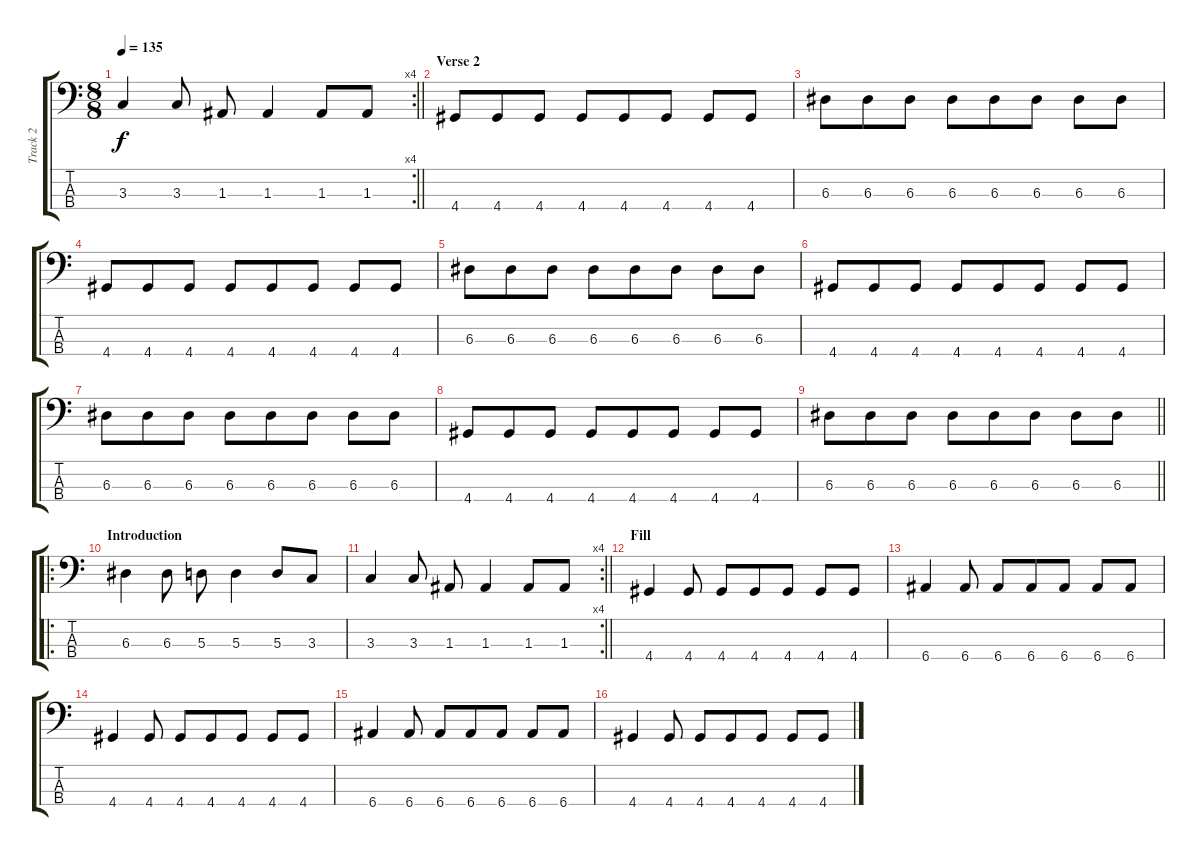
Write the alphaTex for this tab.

\track ("Track 2" "Track 2") {instrument electricbasspick}
\staff {score tabs}
\tuning (G2 D2 A1 E1) {hide}
\rc 4
\ts (8 8)
\tempo 135
\clef f4
\barLineRight lightlight
\ks c
3.3.4{dy f} 3.3.8 1.3.8 1.3.4 1.3.8 1.3.8 |
\section ("" "Verse 2")
4.4.8 4.4.8 4.4.8 4.4.8 4.4.8 4.4.8 4.4.8 4.4.8 |
6.3.8 6.3.8 6.3.8 6.3.8 6.3.8 6.3.8 6.3.8 6.3.8 |
4.4.8 4.4.8 4.4.8 4.4.8 4.4.8 4.4.8 4.4.8 4.4.8 |
6.3.8 6.3.8 6.3.8 6.3.8 6.3.8 6.3.8 6.3.8 6.3.8 |
4.4.8 4.4.8 4.4.8 4.4.8 4.4.8 4.4.8 4.4.8 4.4.8 |
6.3.8 6.3.8 6.3.8 6.3.8 6.3.8 6.3.8 6.3.8 6.3.8 |
4.4.8 4.4.8 4.4.8 4.4.8 4.4.8 4.4.8 4.4.8 4.4.8 |
\barLineRight lightlight
6.3.8 6.3.8 6.3.8 6.3.8 6.3.8 6.3.8 6.3.8 6.3.8 |
\ro
\section ("" "Introduction")
6.3.4 6.3.8 5.3.8 5.3.4 5.3.8 3.3.8 |
\rc 4
\barLineRight lightlight
3.3.4 3.3.8 1.3.8 1.3.4 1.3.8 1.3.8 |
\section ("" "Fill")
4.4.4 4.4.8 4.4.8 4.4.8 4.4.8 4.4.8 4.4.8 |
6.4.4 6.4.8 6.4.8 6.4.8 6.4.8 6.4.8 6.4.8 |
4.4.4 4.4.8 4.4.8 4.4.8 4.4.8 4.4.8 4.4.8 |
6.4.4 6.4.8 6.4.8 6.4.8 6.4.8 6.4.8 6.4.8 |
4.4.4 4.4.8 4.4.8 4.4.8 4.4.8 4.4.8 4.4.8
